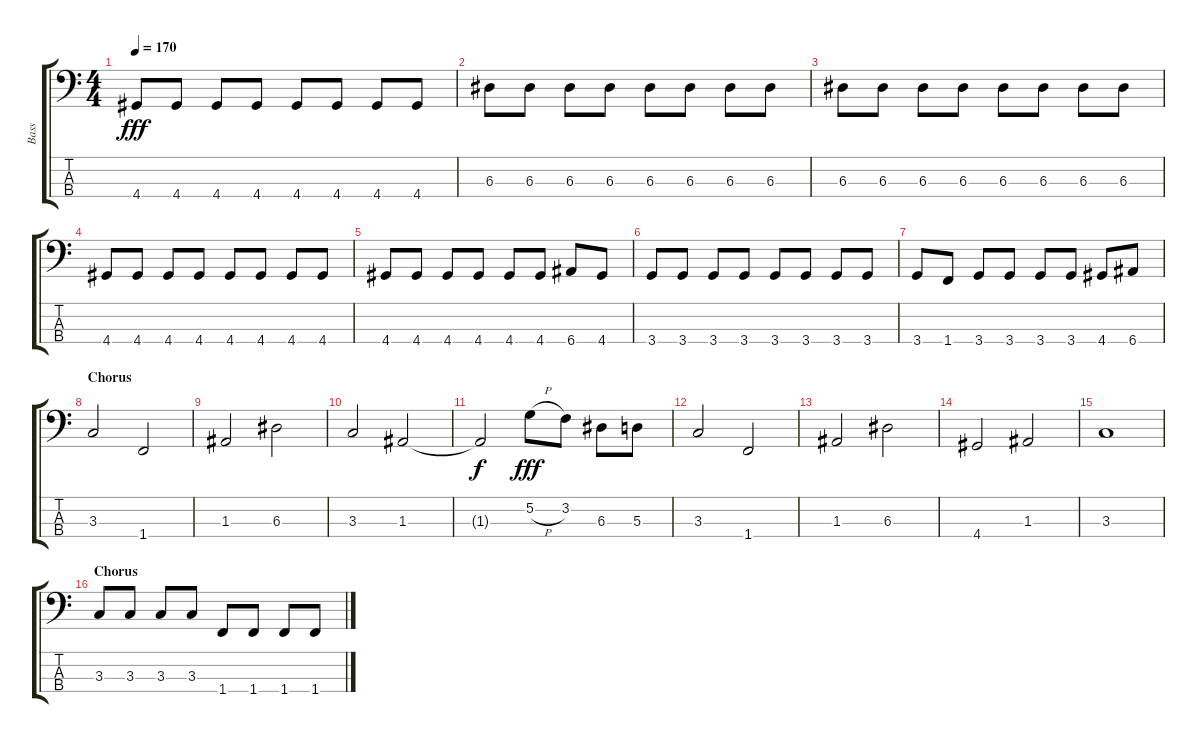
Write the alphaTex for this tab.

\track ("Bass" "Bass") {instrument electricbassfinger}
\staff {score tabs}
\tuning (G2 D2 A1 E1) {hide}
\ts (4 4)
\tempo 170
\clef f4
\ks c
4.4.8{dy fff} 4.4.8 4.4.8 4.4.8 4.4.8 4.4.8 4.4.8 4.4.8 |
6.3.8 6.3.8 6.3.8 6.3.8 6.3.8 6.3.8 6.3.8 6.3.8 |
6.3.8 6.3.8 6.3.8 6.3.8 6.3.8 6.3.8 6.3.8 6.3.8 |
4.4.8 4.4.8 4.4.8 4.4.8 4.4.8 4.4.8 4.4.8 4.4.8 |
4.4.8 4.4.8 4.4.8 4.4.8 4.4.8 4.4.8 6.4.8 4.4.8 |
3.4.8 3.4.8 3.4.8 3.4.8 3.4.8 3.4.8 3.4.8 3.4.8 |
3.4.8 1.4.8 3.4.8 3.4.8 3.4.8 3.4.8 4.4.8 6.4.8 |
\section ("" "Chorus")
3.3.2 1.4.2 |
1.3.2 6.3.2 |
3.3.2 1.3.2 |
1.3{t}.2{dy f} 5.2{h}.8{dy fff} 3.2.8 6.3.8 5.3.8 |
3.3.2 1.4.2 |
1.3.2 6.3.2 |
4.4.2 1.3.2 |
3.3.1 |
\section ("" "Chorus")
3.3.8 3.3.8 3.3.8 3.3.8 1.4.8 1.4.8 1.4.8 1.4.8
